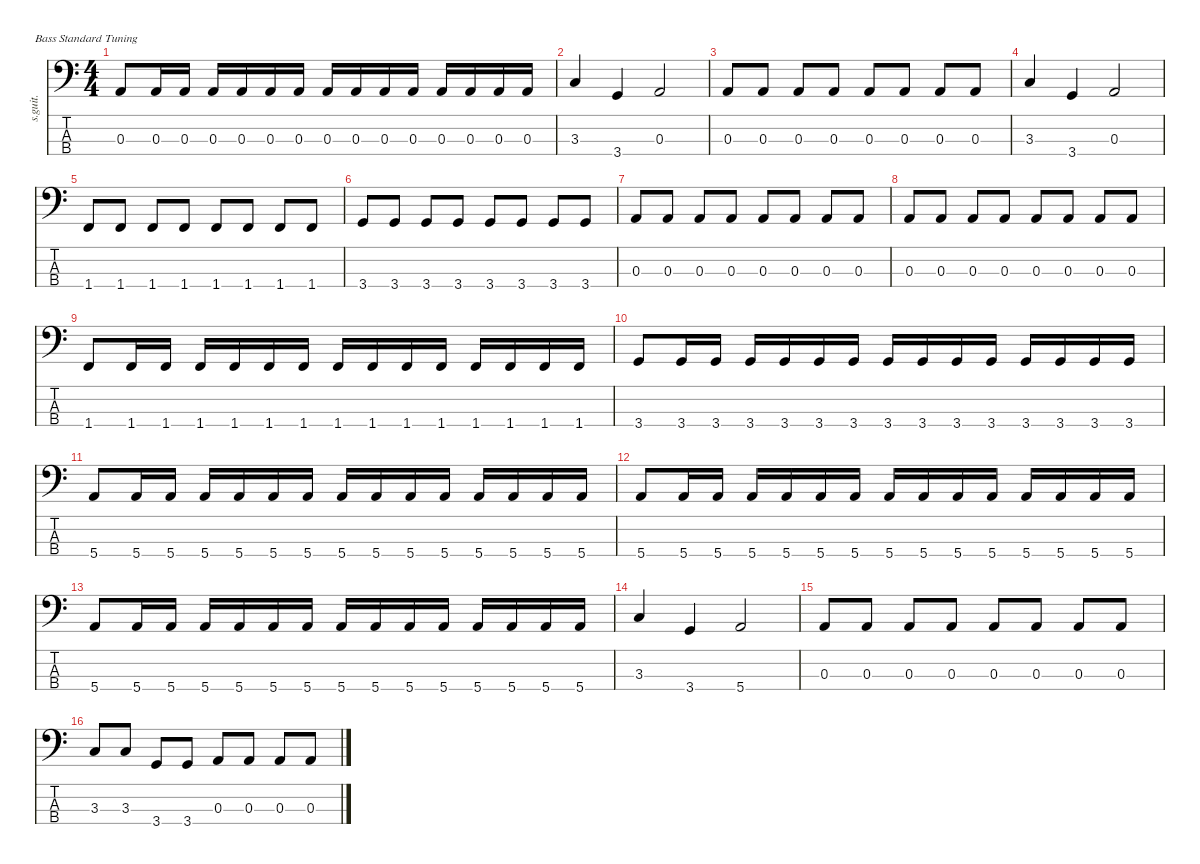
\defaultSystemsLayout 4
\hideDynamics
\bracketExtendMode nobrackets
\track ("" "s.guit.") {instrument electricbasspick}
\staff {score tabs}
\tuning (G2 D2 A1 E1)
\ts (4 4)
\tempo (160 hide)
\clef f4
\ks c
0.3.8{dy f} 0.3.16 0.3.16 0.3.16 0.3.16 0.3.16 0.3.16 0.3.16 0.3.16 0.3.16 0.3.16 0.3.16 0.3.16 0.3.16 0.3.16 |
3.3.4 3.4.4 0.3.2 |
0.3.8 0.3.8 0.3.8 0.3.8 0.3.8 0.3.8 0.3.8 0.3.8 |
3.3.4 3.4.4 0.3.2 |
1.4.8 1.4.8 1.4.8 1.4.8 1.4.8 1.4.8 1.4.8 1.4.8 |
3.4.8 3.4.8 3.4.8 3.4.8 3.4.8 3.4.8 3.4.8 3.4.8 |
0.3.8 0.3.8 0.3.8 0.3.8 0.3.8 0.3.8 0.3.8 0.3.8 |
0.3.8 0.3.8 0.3.8 0.3.8 0.3.8 0.3.8 0.3.8 0.3.8 |
1.4.8 1.4.16 1.4.16 1.4.16 1.4.16 1.4.16 1.4.16 1.4.16 1.4.16 1.4.16 1.4.16 1.4.16 1.4.16 1.4.16 1.4.16 |
3.4.8 3.4.16 3.4.16 3.4.16 3.4.16 3.4.16 3.4.16 3.4.16 3.4.16 3.4.16 3.4.16 3.4.16 3.4.16 3.4.16 3.4.16 |
5.4.8 5.4.16 5.4.16 5.4.16 5.4.16 5.4.16 5.4.16 5.4.16 5.4.16 5.4.16 5.4.16 5.4.16 5.4.16 5.4.16 5.4.16 |
5.4.8 5.4.16 5.4.16 5.4.16 5.4.16 5.4.16 5.4.16 5.4.16 5.4.16 5.4.16 5.4.16 5.4.16 5.4.16 5.4.16 5.4.16 |
5.4.8 5.4.16 5.4.16 5.4.16 5.4.16 5.4.16 5.4.16 5.4.16 5.4.16 5.4.16 5.4.16 5.4.16 5.4.16 5.4.16 5.4.16 |
3.3.4 3.4.4 5.4.2 |
0.3.8 0.3.8 0.3.8 0.3.8 0.3.8 0.3.8 0.3.8 0.3.8 |
3.3.8 3.3.8 3.4.8 3.4.8 0.3.8 0.3.8 0.3.8 0.3.8
